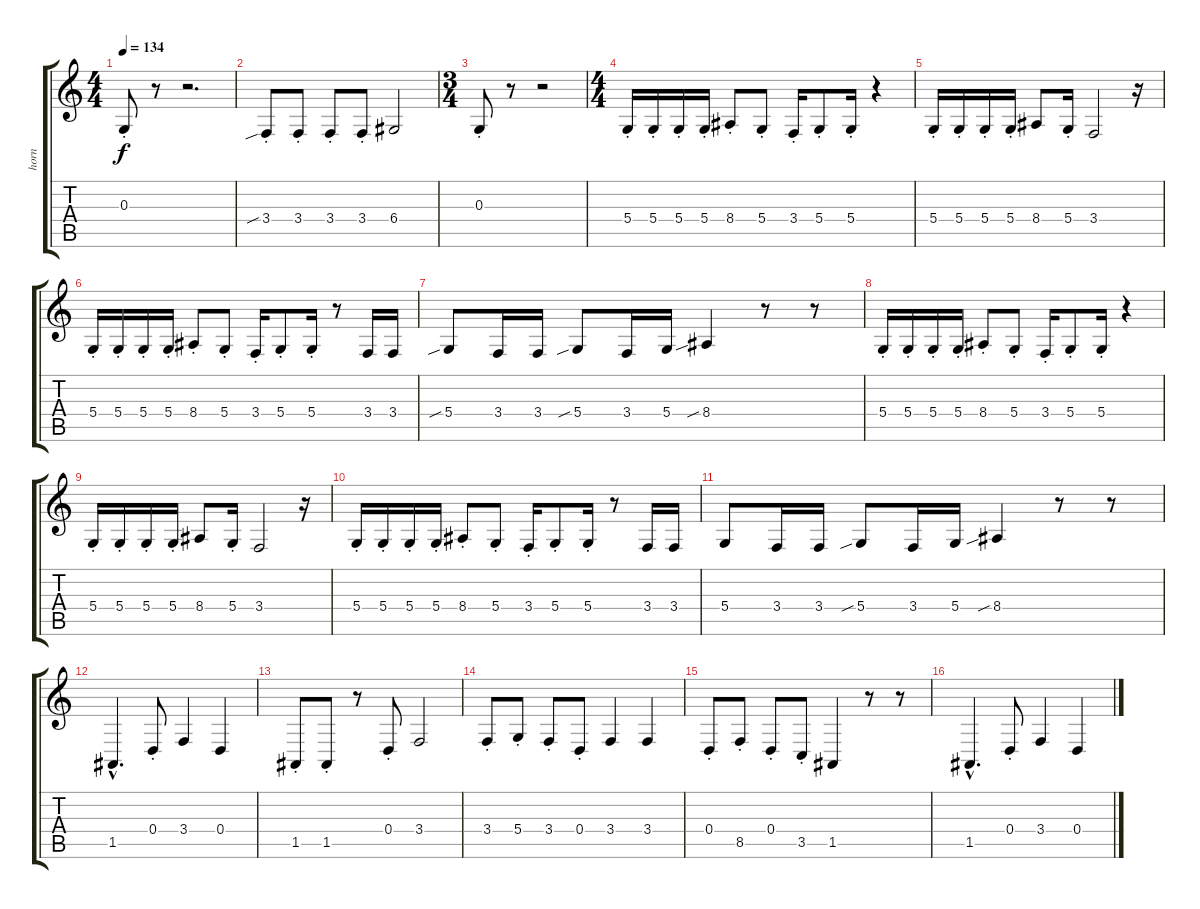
\track ("horn" "horn") {instrument trombone}
\staff {score tabs}
\tuning (E4 B3 G3 D3 A2 E2) {hide}
\ts (4 4)
\tempo 134
\clef g2
\ks c
0.3{st}.8{dy f} r.8 r.2{d} |
3.4{sib st}.8 3.4{st}.8 3.4{st}.8 3.4{st}.8 6.4.2 |
\ts (3 4)
0.3{st}.8 r.8 r.2 |
\ts (4 4)
5.4{st}.16 5.4{st}.16 5.4{st}.16 5.4{st}.16 8.4{st}.8 5.4{st}.8 3.4{st}.16 5.4{st}.8 5.4{st}.16 r.4 |
5.4{st}.16 5.4{st}.16 5.4{st}.16 5.4{st}.16 8.4.8 5.4{st}.16 3.4.2 r.16 |
5.4{st}.16 5.4{st}.16 5.4{st}.16 5.4{st}.16 8.4{st}.8 5.4{st}.8 3.4{st}.16 5.4{st}.8 5.4{st}.16 r.8 3.4.16 3.4.16 |
5.4{sib}.8 3.4.16 3.4.16 5.4{sib}.8 3.4.16 5.4.16 8.4{sib}.4 r.8 r.8 |
5.4{st}.16 5.4{st}.16 5.4{st}.16 5.4{st}.16 8.4{st}.8 5.4{st}.8 3.4{st}.16 5.4{st}.8 5.4{st}.16 r.4 |
5.4{st}.16 5.4{st}.16 5.4{st}.16 5.4{st}.16 8.4.8 5.4{st}.16 3.4.2 r.16 |
5.4{st}.16 5.4{st}.16 5.4{st}.16 5.4{st}.16 8.4{st}.8 5.4{st}.8 3.4{st}.16 5.4{st}.8 5.4{st}.16 r.8 3.4.16 3.4.16 |
5.4.8 3.4.16 3.4.16 5.4{sib}.8 3.4.16 5.4.16 8.4{sib}.4 r.8 r.8 |
1.5{hac}.4{d} 0.4{st}.8 3.4.4 0.4.4 |
1.5{st}.8 1.5{st}.8 r.8 0.4{st}.8 3.4.2 |
3.4{st}.8 5.4{st}.8 3.4{st}.8 0.4{st}.8 3.4.4 3.4.4 |
0.4{st}.8 8.5{st}.8 0.4{st}.8 3.5{st}.8 1.5.4 r.8 r.8 |
1.5{hac}.4{d} 0.4{st}.8 3.4.4 0.4.4
